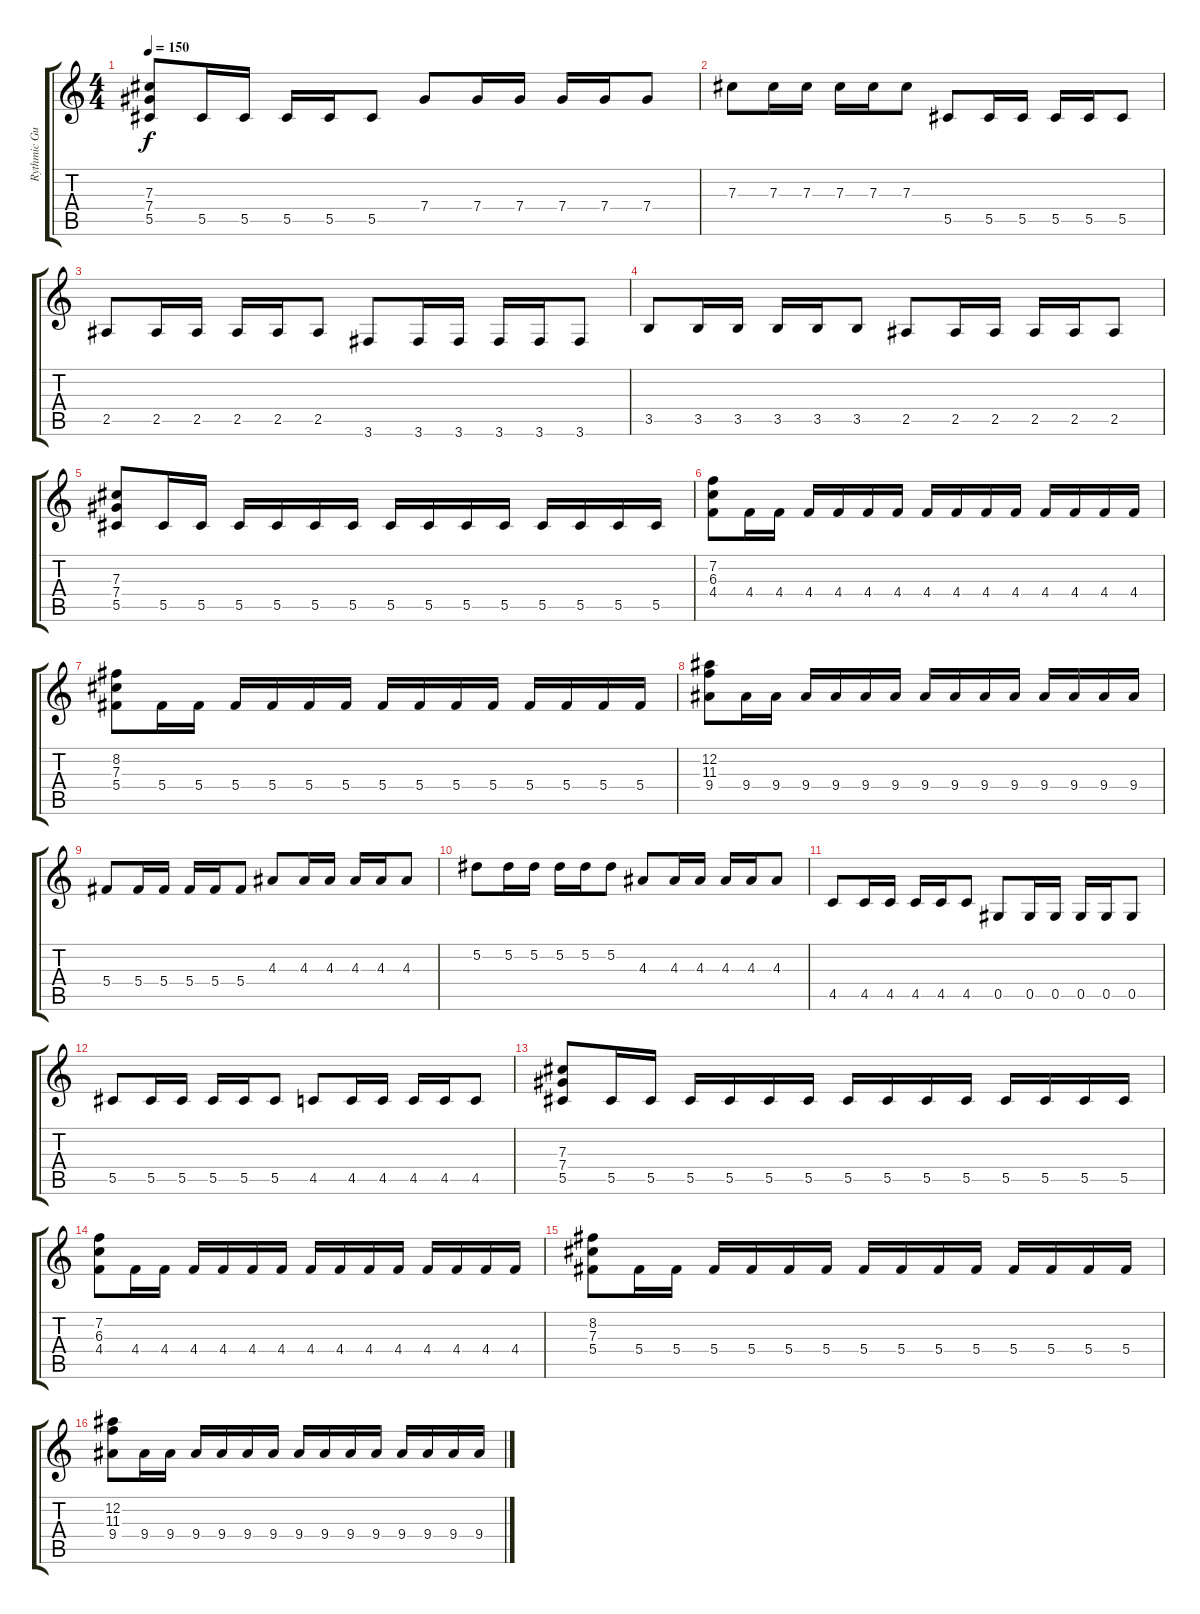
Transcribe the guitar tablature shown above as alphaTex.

\track ("Rythmic Guitar (Jose A. Garrido)" "Rythmic Gu") {instrument distortionguitar}
\staff {score tabs}
\tuning (Eb4 Bb3 Gb3 Db3 Ab2 Eb2) {hide}
\ts (4 4)
\tempo 150
\clef g2
\ks c
(7.3 7.4 5.5).8{dy f} 5.5.16 5.5.16 5.5.16 5.5.16 5.5.8 7.4.8 7.4.16 7.4.16 7.4.16 7.4.16 7.4.8 |
7.3.8 7.3.16 7.3.16 7.3.16 7.3.16 7.3.8 5.5.8 5.5.16 5.5.16 5.5.16 5.5.16 5.5.8 |
2.5.8 2.5.16 2.5.16 2.5.16 2.5.16 2.5.8 3.6.8 3.6.16 3.6.16 3.6.16 3.6.16 3.6.8 |
3.5.8 3.5.16 3.5.16 3.5.16 3.5.16 3.5.8 2.5.8 2.5.16 2.5.16 2.5.16 2.5.16 2.5.8 |
(7.3 7.4 5.5).8 5.5.16 5.5.16 5.5.16 5.5.16 5.5.16 5.5.16 5.5.16 5.5.16 5.5.16 5.5.16 5.5.16 5.5.16 5.5.16 5.5.16 |
(7.2 6.3 4.4).8 4.4.16 4.4.16 4.4.16 4.4.16 4.4.16 4.4.16 4.4.16 4.4.16 4.4.16 4.4.16 4.4.16 4.4.16 4.4.16 4.4.16 |
(8.2 7.3 5.4).8 5.4.16 5.4.16 5.4.16 5.4.16 5.4.16 5.4.16 5.4.16 5.4.16 5.4.16 5.4.16 5.4.16 5.4.16 5.4.16 5.4.16 |
(12.2 11.3 9.4).8 9.4.16 9.4.16 9.4.16 9.4.16 9.4.16 9.4.16 9.4.16 9.4.16 9.4.16 9.4.16 9.4.16 9.4.16 9.4.16 9.4.16 |
5.4.8 5.4.16 5.4.16 5.4.16 5.4.16 5.4.8 4.3.8 4.3.16 4.3.16 4.3.16 4.3.16 4.3.8 |
5.2.8 5.2.16 5.2.16 5.2.16 5.2.16 5.2.8 4.3.8 4.3.16 4.3.16 4.3.16 4.3.16 4.3.8 |
4.5.8 4.5.16 4.5.16 4.5.16 4.5.16 4.5.8 0.5.8 0.5.16 0.5.16 0.5.16 0.5.16 0.5.8 |
5.5.8 5.5.16 5.5.16 5.5.16 5.5.16 5.5.8 4.5.8 4.5.16 4.5.16 4.5.16 4.5.16 4.5.8 |
(7.3 7.4 5.5).8 5.5.16 5.5.16 5.5.16 5.5.16 5.5.16 5.5.16 5.5.16 5.5.16 5.5.16 5.5.16 5.5.16 5.5.16 5.5.16 5.5.16 |
(7.2 6.3 4.4).8 4.4.16 4.4.16 4.4.16 4.4.16 4.4.16 4.4.16 4.4.16 4.4.16 4.4.16 4.4.16 4.4.16 4.4.16 4.4.16 4.4.16 |
(8.2 7.3 5.4).8 5.4.16 5.4.16 5.4.16 5.4.16 5.4.16 5.4.16 5.4.16 5.4.16 5.4.16 5.4.16 5.4.16 5.4.16 5.4.16 5.4.16 |
(12.2 11.3 9.4).8 9.4.16 9.4.16 9.4.16 9.4.16 9.4.16 9.4.16 9.4.16 9.4.16 9.4.16 9.4.16 9.4.16 9.4.16 9.4.16 9.4.16
